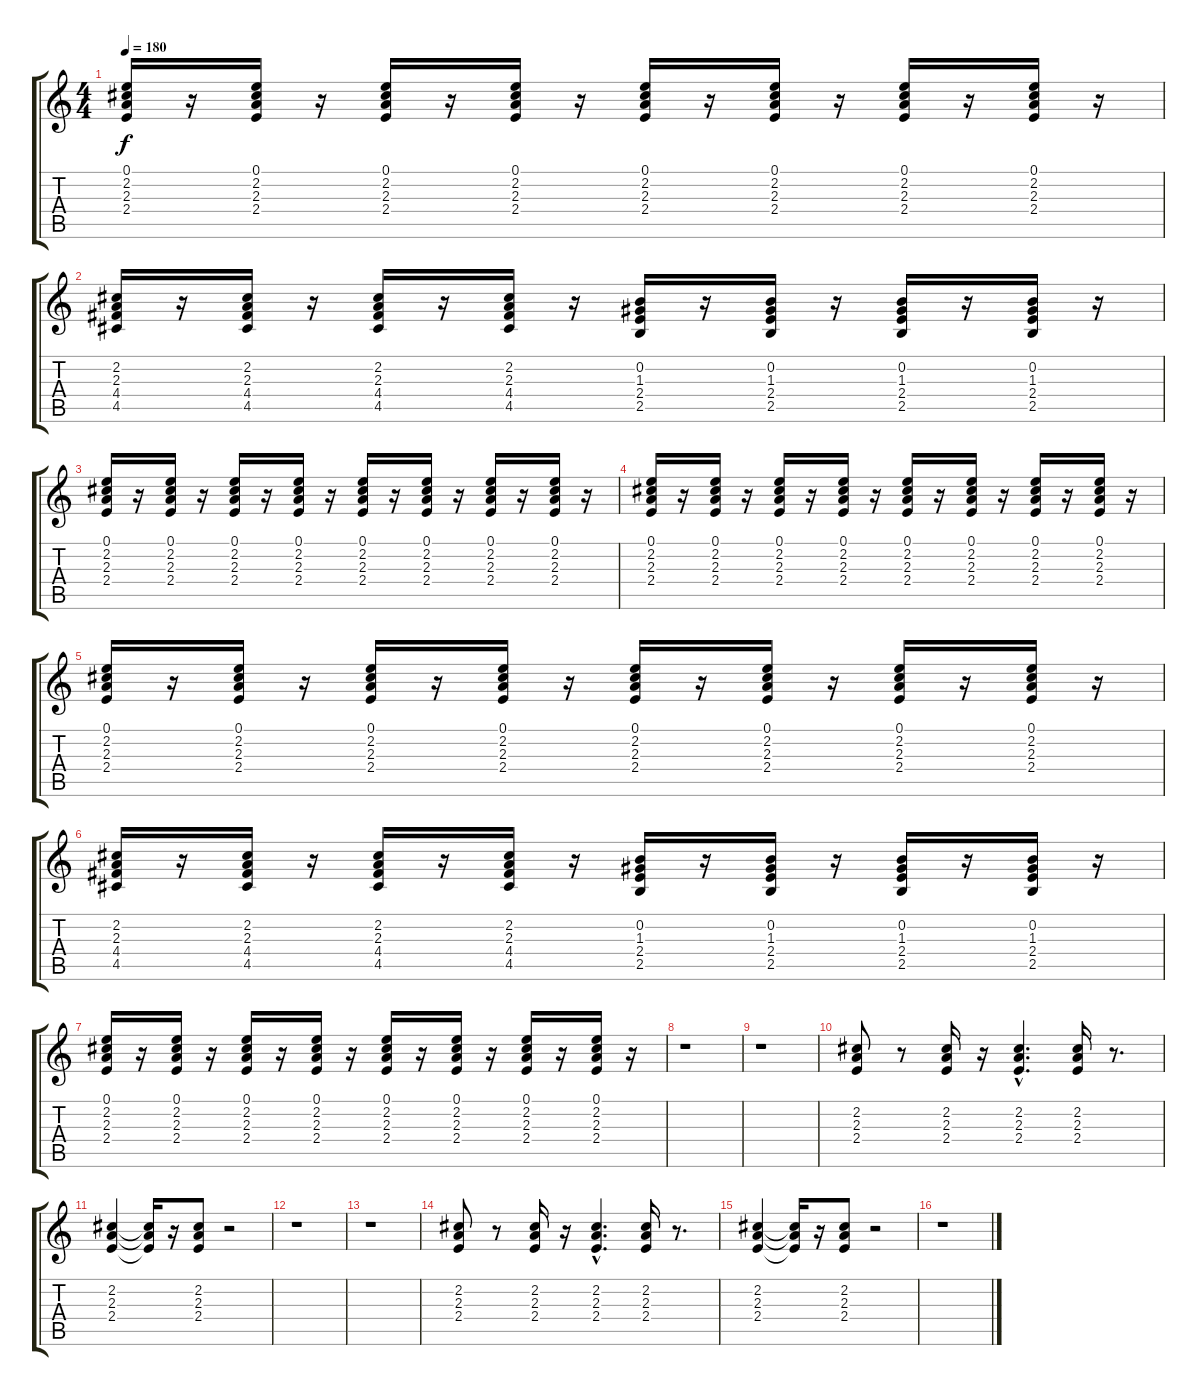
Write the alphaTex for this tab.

\track "" {instrument acousticguitarsteel}
\staff {score tabs}
\tuning (E4 B3 G3 D3 A2 E2) {hide}
\ts (4 4)
\tempo 180
\clef g2
\ks c
(0.1 2.2 2.3 2.4).16{dy f} r.16 (0.1 2.2 2.3 2.4).16 r.16 (0.1 2.2 2.3 2.4).16 r.16 (0.1 2.2 2.3 2.4).16 r.16 (0.1 2.2 2.3 2.4).16 r.16 (0.1 2.2 2.3 2.4).16 r.16 (0.1 2.2 2.3 2.4).16 r.16 (0.1 2.2 2.3 2.4).16 r.16 |
(2.2 2.3 4.4 4.5).16 r.16 (2.2 2.3 4.4 4.5).16 r.16 (2.2 2.3 4.4 4.5).16 r.16 (2.2 2.3 4.4 4.5).16 r.16 (0.2 1.3 2.4 2.5).16 r.16 (0.2 1.3 2.4 2.5).16 r.16 (0.2 1.3 2.4 2.5).16 r.16 (0.2 1.3 2.4 2.5).16 r.16 |
(0.1 2.2 2.3 2.4).16 r.16 (0.1 2.2 2.3 2.4).16 r.16 (0.1 2.2 2.3 2.4).16 r.16 (0.1 2.2 2.3 2.4).16 r.16 (0.1 2.2 2.3 2.4).16 r.16 (0.1 2.2 2.3 2.4).16 r.16 (0.1 2.2 2.3 2.4).16 r.16 (0.1 2.2 2.3 2.4).16 r.16 |
(0.1 2.2 2.3 2.4).16 r.16 (0.1 2.2 2.3 2.4).16 r.16 (0.1 2.2 2.3 2.4).16 r.16 (0.1 2.2 2.3 2.4).16 r.16 (0.1 2.2 2.3 2.4).16 r.16 (0.1 2.2 2.3 2.4).16 r.16 (0.1 2.2 2.3 2.4).16 r.16 (0.1 2.2 2.3 2.4).16 r.16 |
(0.1 2.2 2.3 2.4).16 r.16 (0.1 2.2 2.3 2.4).16 r.16 (0.1 2.2 2.3 2.4).16 r.16 (0.1 2.2 2.3 2.4).16 r.16 (0.1 2.2 2.3 2.4).16 r.16 (0.1 2.2 2.3 2.4).16 r.16 (0.1 2.2 2.3 2.4).16 r.16 (0.1 2.2 2.3 2.4).16 r.16 |
(2.2 2.3 4.4 4.5).16 r.16 (2.2 2.3 4.4 4.5).16 r.16 (2.2 2.3 4.4 4.5).16 r.16 (2.2 2.3 4.4 4.5).16 r.16 (0.2 1.3 2.4 2.5).16 r.16 (0.2 1.3 2.4 2.5).16 r.16 (0.2 1.3 2.4 2.5).16 r.16 (0.2 1.3 2.4 2.5).16 r.16 |
(0.1 2.2 2.3 2.4).16 r.16 (0.1 2.2 2.3 2.4).16 r.16 (0.1 2.2 2.3 2.4).16 r.16 (0.1 2.2 2.3 2.4).16 r.16 (0.1 2.2 2.3 2.4).16 r.16 (0.1 2.2 2.3 2.4).16 r.16 (0.1 2.2 2.3 2.4).16 r.16 (0.1 2.2 2.3 2.4).16 r.16 |
r.1 |
r.1 |
(2.2 2.3 2.4).8 r.8 (2.2 2.3 2.4).16 r.16 (2.2{hac} 2.3{hac} 2.4{hac}).4{d} (2.2 2.3 2.4).16 r.8{d} |
(2.2 2.3 2.4).4 (2.2{t} 2.3{t} 2.4{t}).16 r.16 (2.2 2.3 2.4).8 r.2 |
r.1 |
r.1 |
(2.2 2.3 2.4).8 r.8 (2.2 2.3 2.4).16 r.16 (2.2{hac} 2.3{hac} 2.4{hac}).4{d} (2.2 2.3 2.4).16 r.8{d} |
(2.2 2.3 2.4).4 (2.2{t} 2.3{t} 2.4{t}).16 r.16 (2.2 2.3 2.4).8 r.2 |
r.1
